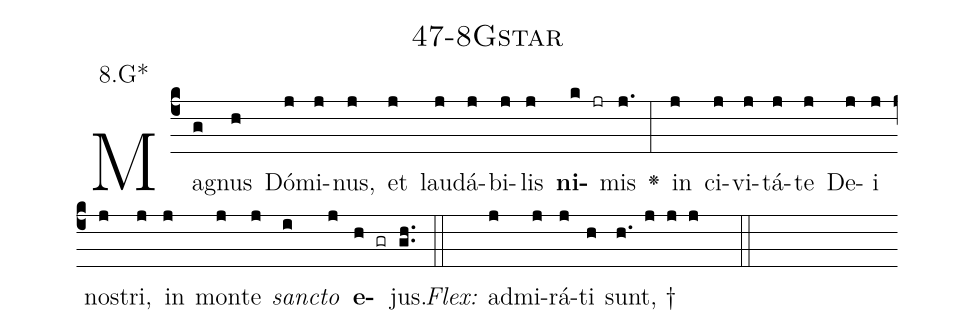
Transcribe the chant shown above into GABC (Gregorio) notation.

name: 47-8Gstar;
annotation: 8.G*;
%%
(c4)Ma(g)gnus(h) Dó(j)mi(j)nus,(j) et(j) lau(j)dá(j)bi(j)lis(j) <b>ni</b>(k jr)mis(j.) <v>\greheightstar</v>(:) in(j) ci(j)vi(j)tá(j)te(j) De(j)i(j) nos(j)tri,(j) in(j) mon(j)te(j) <i>sanc</i>(i)<i>to</i>(j) <b>e</b>(h gr)jus.(gh..) (::)
<i>Flex:</i>()  ad(j)mi(j)rá(j)ti(h) sunt, †(h. j j j  ::)

%E(j) u(j) o(i) u(j) a(h) e.(gh..) (::)
